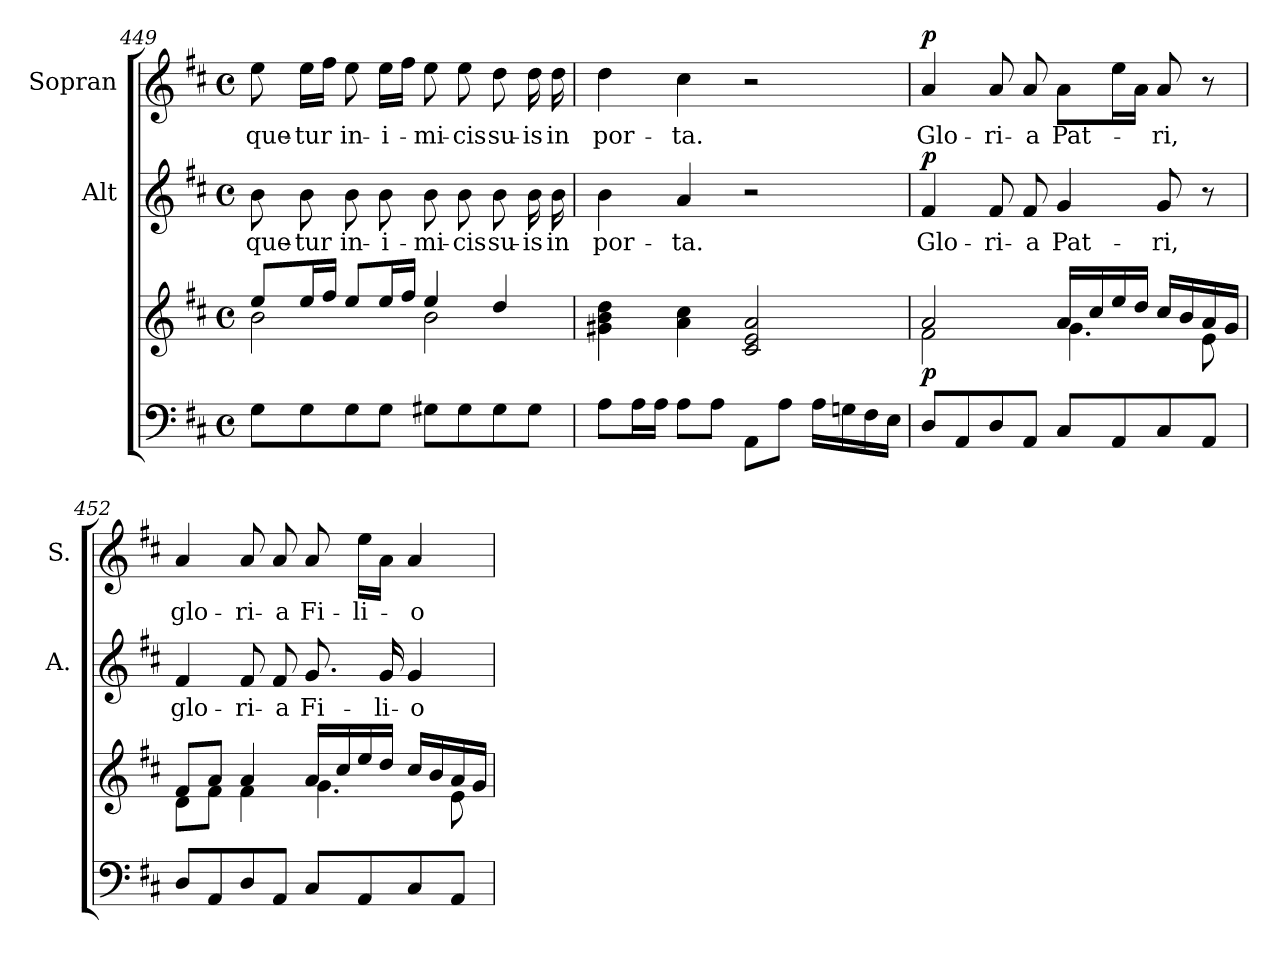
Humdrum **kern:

**kern	**kern	**dynam	**kern	**text	**dynam	**kern	**text	**dynam
*part3	*part3	*part3	*part2	*part2	*part2	*part1	*part1	*part1
*staff4	*staff3	*staff3/4	*staff2	*staff2	*staff2	*staff1	*staff1	*staff1
*	*	*	*I"Alt	*	*	*I"Sopran	*	*
*	*	*	*I'A.	*	*	*I'S.	*	*
*clefF4	*clefG2	*	*clefG2	*	*	*clefG2	*	*
*k[f#c#]	*k[f#c#]	*	*k[f#c#]	*	*	*k[f#c#]	*	*
*D:	*D:	*	*D:	*	*	*D:	*	*
*M4/4	*M4/4	*	*M4/4	*	*	*M4/4	*	*
*met(c)	*met(c)	*	*met(c)	*	*	*met(c)	*	*
=449	=449	=449	=449	=449	=449	=449	=449	=449
*	*^	*	*	*	*	*	*	*
!	!	!	!	!	!LO:LY:b	!	!	!LO:LY:b	!
8G\L	8ee/L	2b\	.	8b\	-que-	.	8ee\	-que-	.
!	!	!	!	!	!LO:LY:b	!	!	!LO:LY:b	!
8G\	16ee/L	.	.	8b\	-tur	.	16ee\LL	-tur	.
.	16ff#/JJ	.	.	.	.	.	16ff#\JJ	.	.
!	!	!	!	!	!LO:LY:b	!	!	!LO:LY:b	!
8G\	8ee/L	.	.	8b\	in-	.	8ee\	in-	.
!	!	!	!	!	!LO:LY:b	!	!	!LO:LY:b	!
8G\J	16ee/L	.	.	8b\	-i-	.	16ee\LL	-i-	.
.	16ff#/JJ	.	.	.	.	.	16ff#\JJ	.	.
!	!	!	!	!	!LO:LY:b	!	!	!LO:LY:b	!
8G#X\L	4ee/	2b\	.	8b\	-mi-	.	8ee\	-mi-	.
!	!	!	!	!	!LO:LY:b	!	!	!LO:LY:b	!
8G#\	.	.	.	8b\	-cis	.	8ee\	-cis	.
!	!	!	!	!	!LO:LY:b	!	!	!LO:LY:b	!
8G#\	4dd/	.	.	8b\	su-	.	8dd\	su-	.
!	!	!	!	!	!LO:LY:b	!	!	!LO:LY:b	!
8G#\J	.	.	.	16b\	-is	.	16dd\	-is	.
!	!	!	!	!	!LO:LY:b	!	!	!LO:LY:b	!
.	.	.	.	16b\	in	.	16dd\	in	.
*	*v	*v	*	*	*	*	*	*	*
=450	=450	=450	=450	=450	=450	=450	=450	=450
!	!	!	!	!LO:LY:b	!	!	!LO:LY:b	!
8A\L	4g#X\ 4b\ 4dd\	.	4b\	por-	.	4dd\	por-	.
16A\L	.	.	.	.	.	.	.	.
16A\JJ	.	.	.	.	.	.	.	.
!	!	!	!	!LO:LY:b	!	!	!LO:LY:b	!
8A\L	4a\ 4cc#\	.	4a/	-ta.	.	4cc#\	-ta.	.
8A\J	.	.	.	.	.	.	.	.
8AA\L	2c#/ 2e/ 2a/	.	2r	.	.	2r	.	.
8A\J	.	.	.	.	.	.	.	.
16A\LL	.	.	.	.	.	.	.	.
16Gn\	.	.	.	.	.	.	.	.
16F#\	.	.	.	.	.	.	.	.
16E\JJ	.	.	.	.	.	.	.	.
!!LO:LB:g=z
=451	=451	=451	=451	=451	=451	=451	=451	=451
*	*^	*	*	*	*	*	*	*
!	!	!	!LO:DY:b	!	!LO:LY:b	!LO:DY:a	!	!LO:LY:b	!LO:DY:a
8D/L	2a/	2f#\	p	4f#/	Glo-	p	4a/	Glo-	p
8AA/	.	.	.	.	.	.	.	.	.
!	!	!	!	!	!LO:LY:b	!	!	!LO:LY:b	!
8D/	.	.	.	8f#/	-ri-	.	8a/	-ri-	.
!	!	!	!	!	!LO:LY:b	!	!	!LO:LY:b	!
8AA/J	.	.	.	8f#/	-a	.	8a/	-a	.
!	!	!	!	!	!LO:LY:b	!	!	!LO:LY:b	!
8C#/L	16a/LL	4.g\	.	4g/	Pat-	.	8a\L	Pat-	.
.	16cc#/	.	.	.	.	.	.	.	.
8AA/	16ee/	.	.	.	.	.	16ee\L	.	.
.	16dd/JJ	.	.	.	.	.	16a\JJ	.	.
!	!	!	!	!	!LO:LY:b	!	!	!LO:LY:b	!
8C#/	16cc#/LL	.	.	8g/	-ri,	.	8a/	-ri,	.
.	16b/	.	.	.	.	.	.	.	.
8AA/J	16a/	8e\	.	8r	.	.	8r	.	.
.	16g/JJ	.	.	.	.	.	.	.	.
=452	=452	=452	=452	=452	=452	=452	=452	=452	=452
!	!	!	!	!	!LO:LY:b	!	!	!LO:LY:b	!
8D/L	8f#/L	8d\L	.	4f#/	glo-	.	4a/	glo-	.
8AA/	8a/J	8f#\J	.	.	.	.	.	.	.
!	!	!	!	!	!LO:LY:b	!	!	!LO:LY:b	!
8D/	4a/	4f#\	.	8f#/	-ri-	.	8a/	-ri-	.
!	!	!	!	!	!LO:LY:b	!	!	!LO:LY:b	!
8AA/J	.	.	.	8f#/	-a	.	8a/	-a	.
!	!	!	!	!	!LO:LY:b	!	!	!LO:LY:b	!
8C#/L	16a/LL	4.g\	.	8.g/	Fi-	.	8a/	Fi-	.
.	16cc#/	.	.	.	.	.	.	.	.
!	!	!	!	!	!	!	!	!LO:LY:b	!
8AA/	16ee/	.	.	.	.	.	16ee\LL	-li-	.
!	!	!	!	!	!LO:LY:b	!	!	!	!
.	16dd/JJ	.	.	16g/	-li-	.	16a\JJ	.	.
!	!	!	!	!	!LO:LY:b	!	!	!LO:LY:b	!
8C#/	16cc#/LL	.	.	4g/	-o	.	4a/	-o	.
.	16b/	.	.	.	.	.	.	.	.
8AA/J	16a/	8e\	.	.	.	.	.	.	.
.	16g/JJ	.	.	.	.	.	.	.	.
*	*v	*v	*	*	*	*	*	*	*
=	=	=	=	=	=	=	=	=
*-	*-	*-	*-	*-	*-	*-	*-	*-
